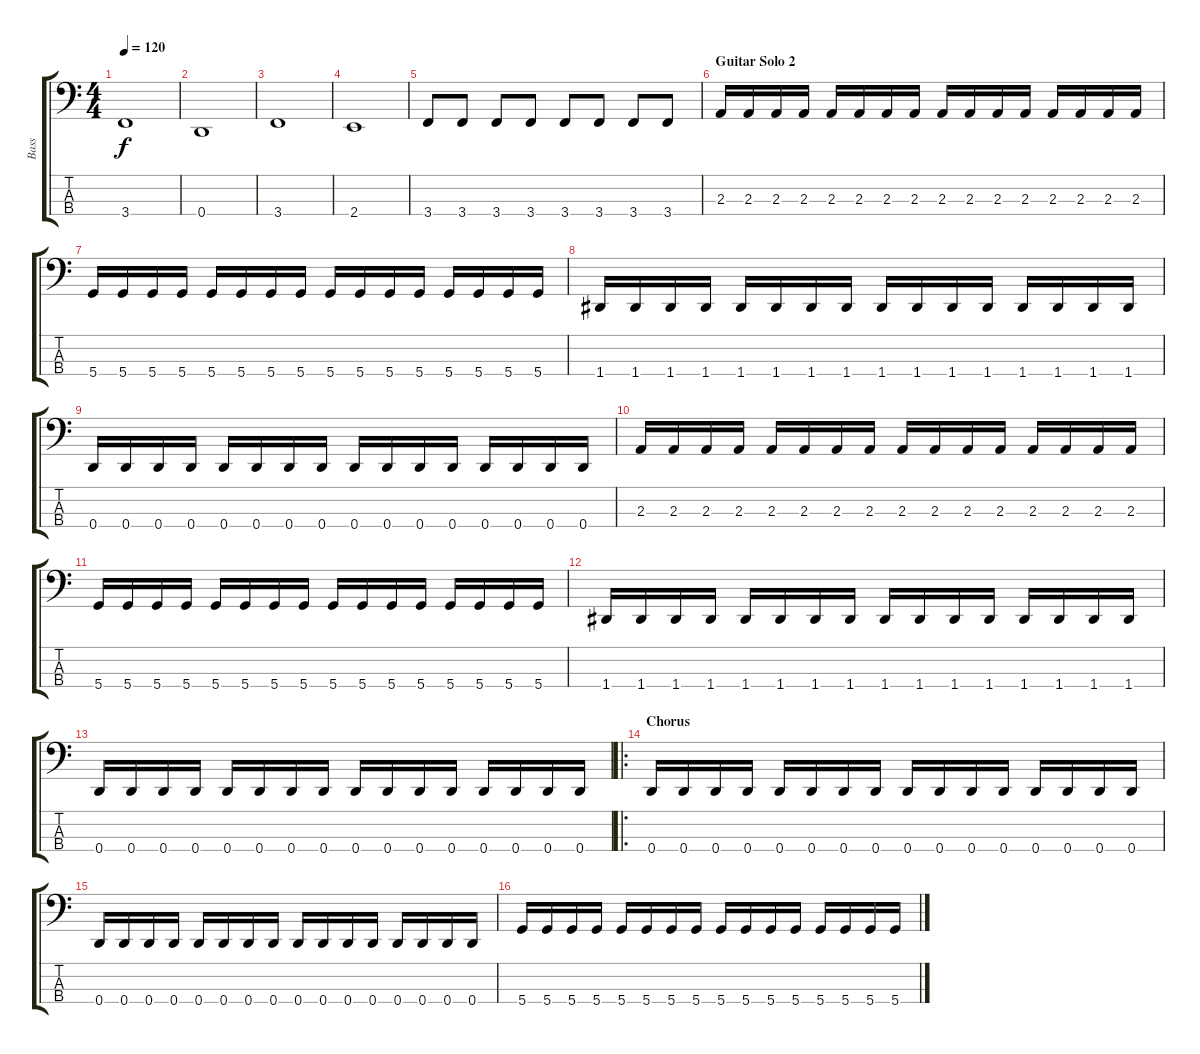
\track ("Bass" "Bass") {instrument electricbassfinger}
\staff {score tabs}
\tuning (F2 C2 G1 D1) {hide}
\ts (4 4)
\tempo 120
\clef f4
\ks c
3.4.1{dy f} |
0.4.1 |
3.4.1 |
2.4.1 |
3.4.8 3.4.8 3.4.8 3.4.8 3.4.8 3.4.8 3.4.8 3.4.8 |
\section ("" "Guitar Solo 2")
2.3.16 2.3.16 2.3.16 2.3.16 2.3.16 2.3.16 2.3.16 2.3.16 2.3.16 2.3.16 2.3.16 2.3.16 2.3.16 2.3.16 2.3.16 2.3.16 |
5.4.16 5.4.16 5.4.16 5.4.16 5.4.16 5.4.16 5.4.16 5.4.16 5.4.16 5.4.16 5.4.16 5.4.16 5.4.16 5.4.16 5.4.16 5.4.16 |
1.4.16 1.4.16 1.4.16 1.4.16 1.4.16 1.4.16 1.4.16 1.4.16 1.4.16 1.4.16 1.4.16 1.4.16 1.4.16 1.4.16 1.4.16 1.4.16 |
0.4.16 0.4.16 0.4.16 0.4.16 0.4.16 0.4.16 0.4.16 0.4.16 0.4.16 0.4.16 0.4.16 0.4.16 0.4.16 0.4.16 0.4.16 0.4.16 |
2.3.16 2.3.16 2.3.16 2.3.16 2.3.16 2.3.16 2.3.16 2.3.16 2.3.16 2.3.16 2.3.16 2.3.16 2.3.16 2.3.16 2.3.16 2.3.16 |
5.4.16 5.4.16 5.4.16 5.4.16 5.4.16 5.4.16 5.4.16 5.4.16 5.4.16 5.4.16 5.4.16 5.4.16 5.4.16 5.4.16 5.4.16 5.4.16 |
1.4.16 1.4.16 1.4.16 1.4.16 1.4.16 1.4.16 1.4.16 1.4.16 1.4.16 1.4.16 1.4.16 1.4.16 1.4.16 1.4.16 1.4.16 1.4.16 |
0.4.16 0.4.16 0.4.16 0.4.16 0.4.16 0.4.16 0.4.16 0.4.16 0.4.16 0.4.16 0.4.16 0.4.16 0.4.16 0.4.16 0.4.16 0.4.16 |
\ro
\section ("" "Chorus")
0.4.16 0.4.16 0.4.16 0.4.16 0.4.16 0.4.16 0.4.16 0.4.16 0.4.16 0.4.16 0.4.16 0.4.16 0.4.16 0.4.16 0.4.16 0.4.16 |
0.4.16 0.4.16 0.4.16 0.4.16 0.4.16 0.4.16 0.4.16 0.4.16 0.4.16 0.4.16 0.4.16 0.4.16 0.4.16 0.4.16 0.4.16 0.4.16 |
5.4.16 5.4.16 5.4.16 5.4.16 5.4.16 5.4.16 5.4.16 5.4.16 5.4.16 5.4.16 5.4.16 5.4.16 5.4.16 5.4.16 5.4.16 5.4.16
